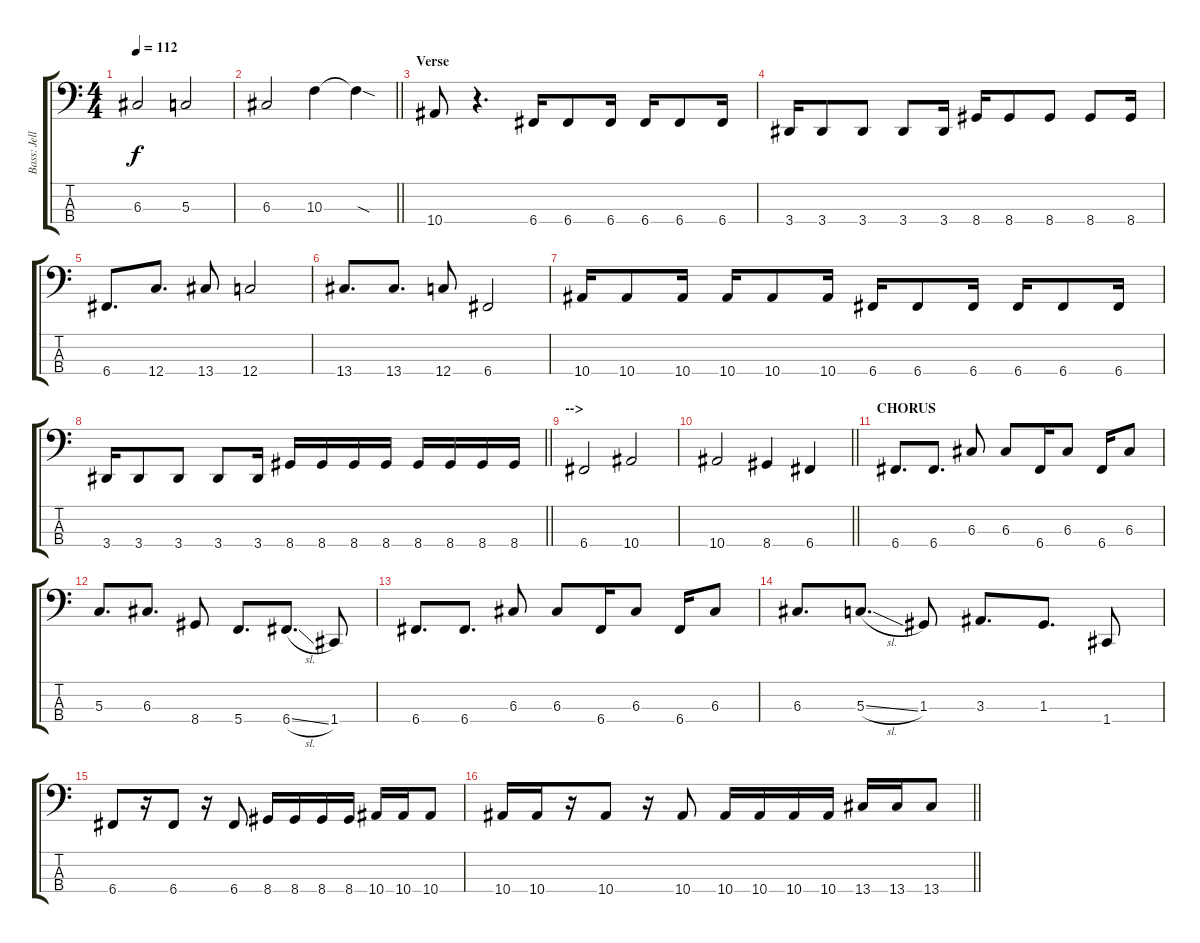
\track ("Bass: Jelle" "Bass: Jell") {instrument electricbasspick}
\staff {score tabs}
\tuning (F2 C2 G1 C1) {hide}
\ts (4 4)
\tempo 112
\clef f4
\ks c
6.3.2{dy f} 5.3.2 |
\barLineRight lightlight
6.3.2 10.3.4 10.3{sod t}.4 |
\section ("" "Verse")
10.4.8 r.4{d} 6.4.16 6.4.8 6.4.16 6.4.16 6.4.8 6.4.16 |
3.4.16 3.4.8 3.4.8 3.4.8 3.4.16 8.4.16 8.4.8 8.4.8 8.4.8 8.4.16 |
6.4.8{d} 12.4.8{d} 13.4.8 12.4.2 |
13.4.8{d} 13.4.8{d} 12.4.8 6.4.2 |
10.4.16 10.4.8 10.4.16 10.4.16 10.4.8 10.4.16 6.4.16 6.4.8 6.4.16 6.4.16 6.4.8 6.4.16 |
\barLineRight lightlight
3.4.16 3.4.8 3.4.8 3.4.8 3.4.16 8.4.16 8.4.16 8.4.16 8.4.16 8.4.16 8.4.16 8.4.16 8.4.16 |
\section ("" "-->")
6.4.2 10.4.2 |
\barLineRight lightlight
10.4.2 8.4.4 6.4.4 |
\section ("" "CHORUS")
6.4.8{d} 6.4.8{d} 6.3.8 6.3.8 6.4.16 6.3.8 6.4.16 6.3.8 |
5.3.8{d} 6.3.8{d} 8.4.8 5.4.8{d} 6.4{sl}.8{d} 1.4.8 |
6.4.8{d} 6.4.8{d} 6.3.8 6.3.8 6.4.16 6.3.8 6.4.16 6.3.8 |
6.3.8{d} 5.3{sl}.8{d} 1.3.8 3.3.8{d} 1.3.8{d} 1.4.8 |
6.4.8 r.16 6.4.8 r.16 6.4.8 8.4.16 8.4.16 8.4.16 8.4.16 10.4.16 10.4.16 10.4.8 |
\barLineRight lightlight
10.4.16 10.4.16 r.16 10.4.8 r.16 10.4.8 10.4.16 10.4.16 10.4.16 10.4.16 13.4.16 13.4.16 13.4.8
